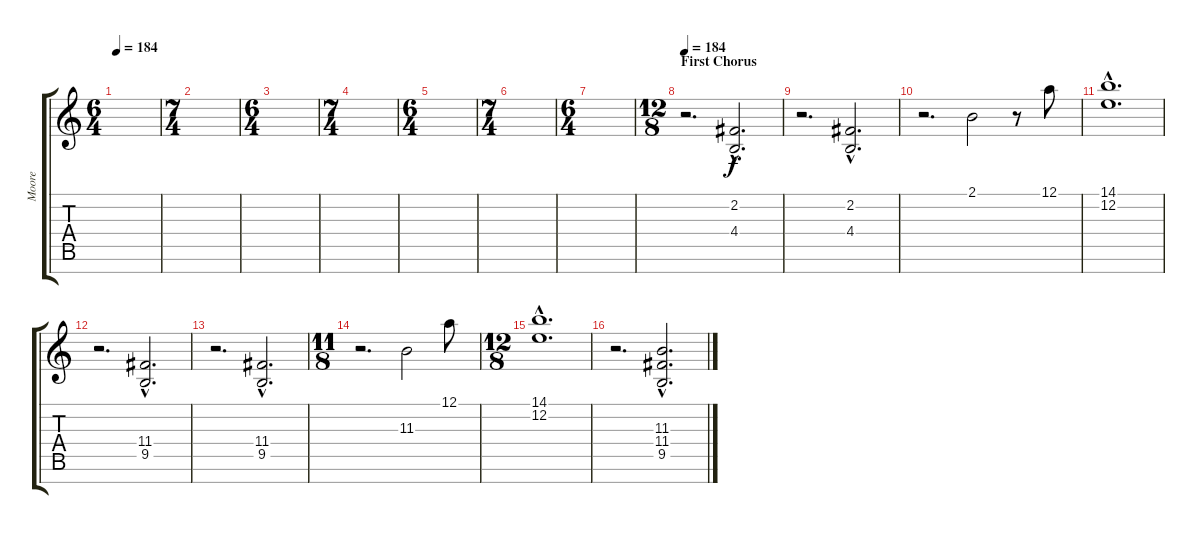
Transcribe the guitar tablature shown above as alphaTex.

\track ("Moore" "Moore") {instrument honkytonkpiano}
\staff {score tabs}
\tuning (A4 E4 C4 G3 D3 A2 D2) {hide}
\ts (6 4)
\tempo 184
\clef g2
\ks c
|
\ts (7 4)
|
\ts (6 4)
|
\ts (7 4)
|
\ts (6 4)
|
\ts (7 4)
|
\ts (6 4)
|
\ts (12 8)
\section ("" "First Chorus")
\tempo 184
r.2{d} (2.2{hac} 4.4{hac}).2{d} |
r.2{d} (2.2{hac} 4.4{hac}).2{d} |
r.2{d} 2.1.2 r.8 12.1.8 |
(14.1{hac} 12.2{hac}).1{d} |
r.2{d} (11.4{hac} 9.5{hac}).2{d} |
r.2{d} (11.4{hac} 9.5{hac}).2{d} |
\ts (11 8)
r.2{d} 11.3.2 12.1.8 |
\ts (12 8)
(14.1{hac} 12.2{hac}).1{d} |
r.2{d} (11.3{hac} 11.4{hac} 9.5{hac}).2{d}
